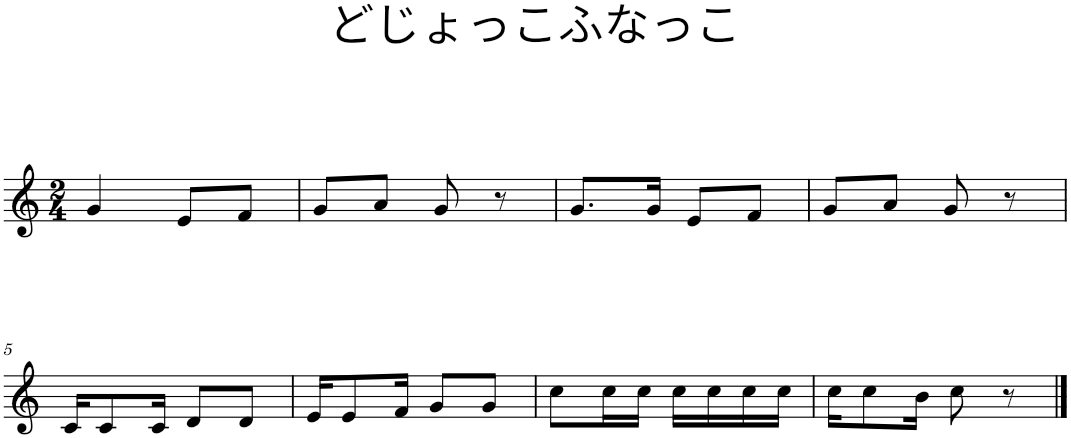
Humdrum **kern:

**kern
*part1
*staff1
*I"Piano
*I'Pno.
*clefG2
*k[]
*M2/4
=1
4g/
8e/L
8f/J
=2
8g/L
8a/J
8g/
8r
=3
8.g/L
16g/Jk
8e/L
8f/J
=4
8g/L
8a/J
8g/
8r
!!LO:LB:g=z
=5
16c/KL
8c/
16c/Jk
8d/L
8d/J
=6
16e/KL
8e/
16f/Jk
8g/L
8g/J
=7
8cc\L
16cc\L
16cc\JJ
16cc\LL
16cc\
16cc\
16cc\JJ
=8
16cc\KL
8cc\
16b\Jk
8cc\
8r
==
*-
